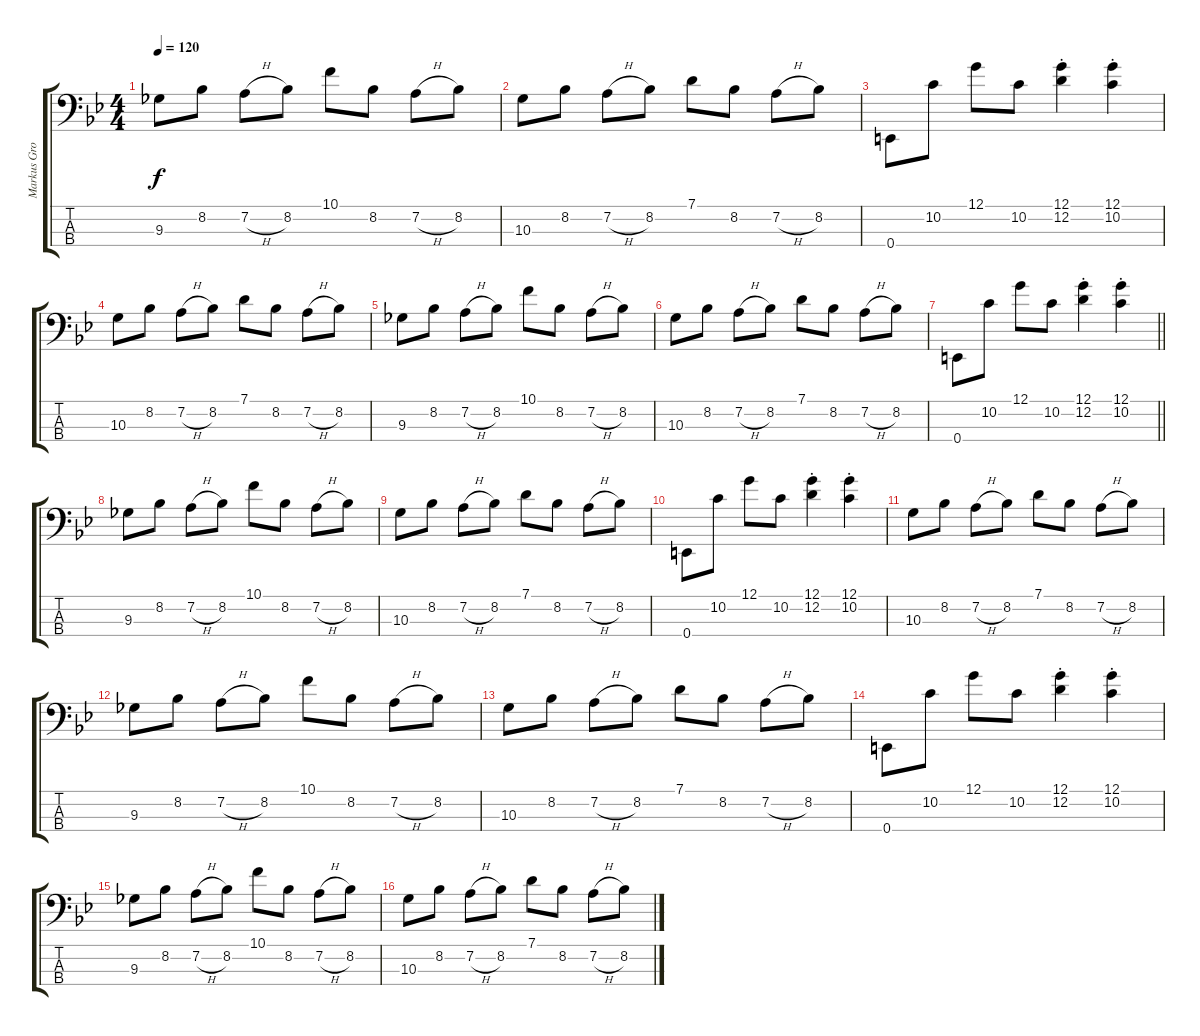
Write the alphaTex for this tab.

\track ("Markus Grosskopf" "Markus Gro") {instrument electricbassfinger}
\staff {score tabs}
\tuning (G2 D2 A1 E1) {hide}
\ts (4 4)
\tempo 120
\clef f4
\ks gminor
9.3.8{dy f} 8.2.8 7.2{h}.8 8.2.8 10.1.8 8.2.8 7.2{h}.8 8.2.8 |
10.3.8 8.2.8 7.2{h}.8 8.2.8 7.1.8 8.2.8 7.2{h}.8 8.2.8 |
0.4.8 10.2.8 12.1.8 10.2.8 (12.1{st} 12.2{st}).4 (12.1{st} 10.2{st}).4 |
10.3.8 8.2.8 7.2{h}.8 8.2.8 7.1.8 8.2.8 7.2{h}.8 8.2.8 |
9.3.8 8.2.8 7.2{h}.8 8.2.8 10.1.8 8.2.8 7.2{h}.8 8.2.8 |
10.3.8 8.2.8 7.2{h}.8 8.2.8 7.1.8 8.2.8 7.2{h}.8 8.2.8 |
\barLineRight lightlight
0.4.8 10.2.8 12.1.8 10.2.8 (12.1{st} 12.2{st}).4 (12.1{st} 10.2{st}).4 |
9.3.8 8.2.8 7.2{h}.8 8.2.8 10.1.8 8.2.8 7.2{h}.8 8.2.8 |
10.3.8 8.2.8 7.2{h}.8 8.2.8 7.1.8 8.2.8 7.2{h}.8 8.2.8 |
0.4.8 10.2.8 12.1.8 10.2.8 (12.1{st} 12.2{st}).4 (12.1{st} 10.2{st}).4 |
10.3.8 8.2.8 7.2{h}.8 8.2.8 7.1.8 8.2.8 7.2{h}.8 8.2.8 |
9.3.8 8.2.8 7.2{h}.8 8.2.8 10.1.8 8.2.8 7.2{h}.8 8.2.8 |
10.3.8 8.2.8 7.2{h}.8 8.2.8 7.1.8 8.2.8 7.2{h}.8 8.2.8 |
0.4.8 10.2.8 12.1.8 10.2.8 (12.1{st} 12.2{st}).4 (12.1{st} 10.2{st}).4 |
9.3.8 8.2.8 7.2{h}.8 8.2.8 10.1.8 8.2.8 7.2{h}.8 8.2.8 |
10.3.8 8.2.8 7.2{h}.8 8.2.8 7.1.8 8.2.8 7.2{h}.8 8.2.8
